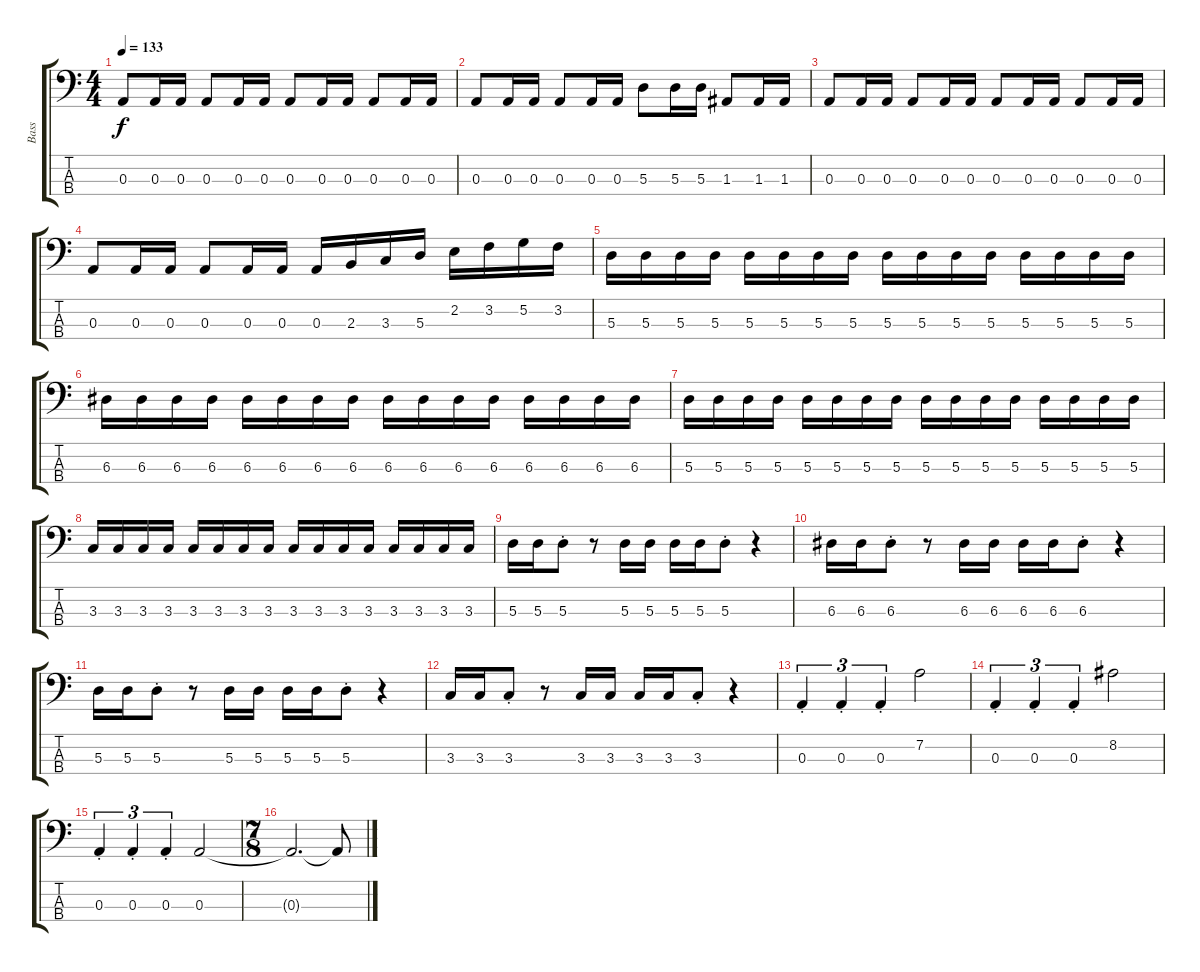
\track ("Bass" "Bass") {instrument electricbassfinger}
\staff {score tabs}
\tuning (G2 D2 A1 E1) {hide}
\ts (4 4)
\tempo 133
\clef f4
\ks aminor
0.3.8{dy f} 0.3.16 0.3.16 0.3.8 0.3.16 0.3.16 0.3.8 0.3.16 0.3.16 0.3.8 0.3.16 0.3.16 |
0.3.8 0.3.16 0.3.16 0.3.8 0.3.16 0.3.16 5.3.8 5.3.16 5.3.16 1.3.8 1.3.16 1.3.16 |
0.3.8 0.3.16 0.3.16 0.3.8 0.3.16 0.3.16 0.3.8 0.3.16 0.3.16 0.3.8 0.3.16 0.3.16 |
0.3.8 0.3.16 0.3.16 0.3.8 0.3.16 0.3.16 0.3.16 2.3.16 3.3.16 5.3.16 2.2.16 3.2.16 5.2.16 3.2.16 |
5.3.16 5.3.16 5.3.16 5.3.16 5.3.16 5.3.16 5.3.16 5.3.16 5.3.16 5.3.16 5.3.16 5.3.16 5.3.16 5.3.16 5.3.16 5.3.16 |
6.3.16 6.3.16 6.3.16 6.3.16 6.3.16 6.3.16 6.3.16 6.3.16 6.3.16 6.3.16 6.3.16 6.3.16 6.3.16 6.3.16 6.3.16 6.3.16 |
5.3.16 5.3.16 5.3.16 5.3.16 5.3.16 5.3.16 5.3.16 5.3.16 5.3.16 5.3.16 5.3.16 5.3.16 5.3.16 5.3.16 5.3.16 5.3.16 |
3.3.16 3.3.16 3.3.16 3.3.16 3.3.16 3.3.16 3.3.16 3.3.16 3.3.16 3.3.16 3.3.16 3.3.16 3.3.16 3.3.16 3.3.16 3.3.16 |
5.3.16 5.3.16 5.3{st}.8 r.8 5.3.16 5.3.16 5.3.16 5.3.16 5.3{st}.8 r.4 |
6.3.16 6.3.16 6.3{st}.8 r.8 6.3.16 6.3.16 6.3.16 6.3.16 6.3{st}.8 r.4 |
5.3.16 5.3.16 5.3{st}.8 r.8 5.3.16 5.3.16 5.3.16 5.3.16 5.3{st}.8 r.4 |
3.3.16 3.3.16 3.3{st}.8 r.8 3.3.16 3.3.16 3.3.16 3.3.16 3.3{st}.8 r.4 |
0.3{st}.4{tu (3 2)} 0.3{st}.4{tu (3 2)} 0.3{st}.4{tu (3 2)} 7.2.2 |
0.3{st}.4{tu (3 2)} 0.3{st}.4{tu (3 2)} 0.3{st}.4{tu (3 2)} 8.2.2 |
0.3{st}.4{tu (3 2)} 0.3{st}.4{tu (3 2)} 0.3{st}.4{tu (3 2)} 0.3.2 |
\ts (7 8)
0.3{t}.2{d} 0.3{t}.8
